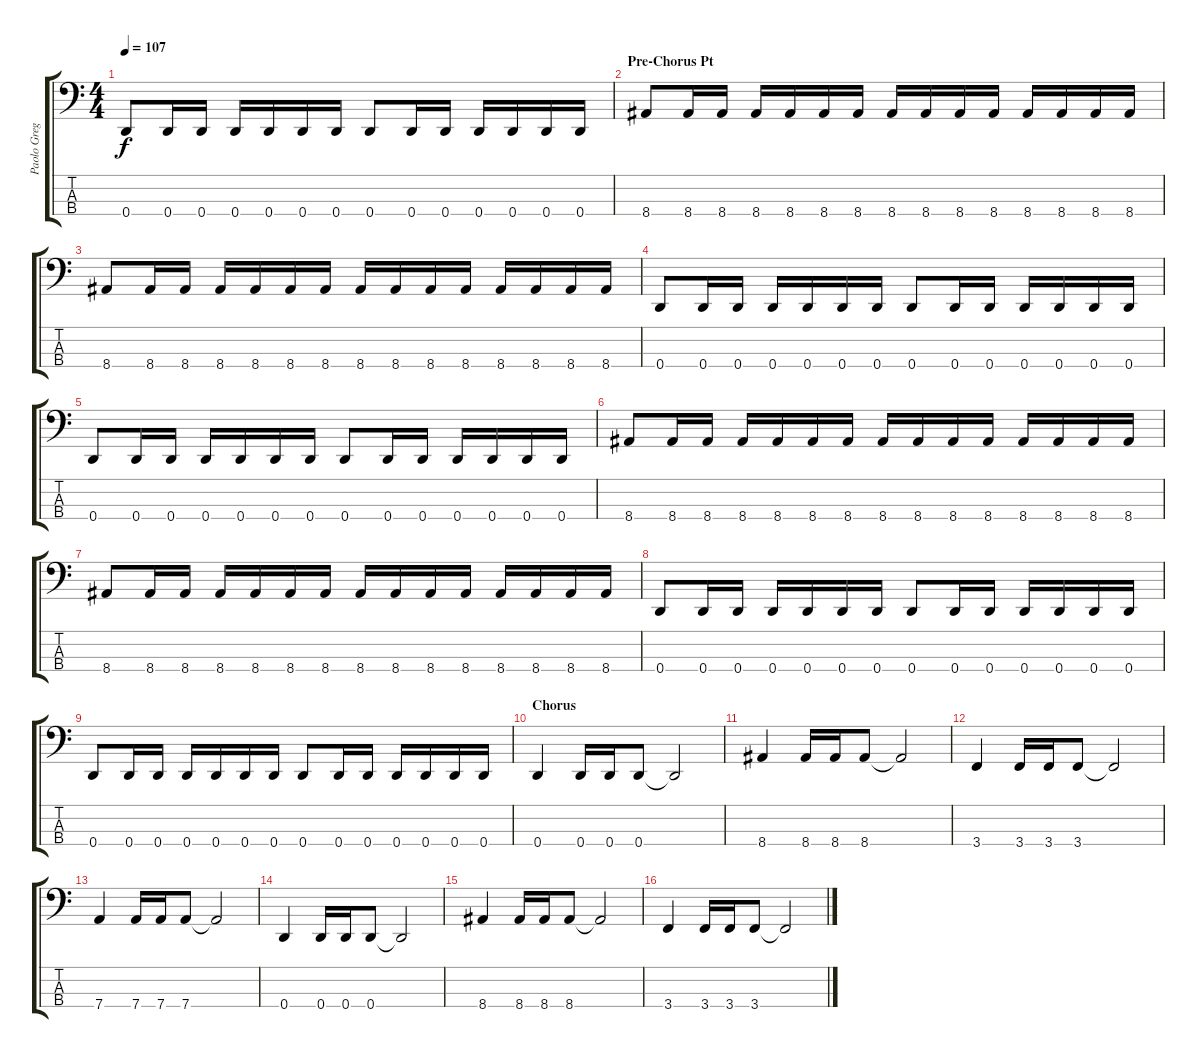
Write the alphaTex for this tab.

\track ("Paolo Gregoletto" "Paolo Greg") {instrument electricbasspick}
\staff {score tabs}
\tuning (G2 D2 A1 D1) {hide}
\ts (4 4)
\tempo 107
\clef f4
\ks c
0.4.8{dy f} 0.4.16 0.4.16 0.4.16 0.4.16 0.4.16 0.4.16 0.4.8 0.4.16 0.4.16 0.4.16 0.4.16 0.4.16 0.4.16 |
\section ("" "Pre-Chorus Pt")
8.4.8 8.4.16 8.4.16 8.4.16 8.4.16 8.4.16 8.4.16 8.4.16 8.4.16 8.4.16 8.4.16 8.4.16 8.4.16 8.4.16 8.4.16 |
8.4.8 8.4.16 8.4.16 8.4.16 8.4.16 8.4.16 8.4.16 8.4.16 8.4.16 8.4.16 8.4.16 8.4.16 8.4.16 8.4.16 8.4.16 |
0.4.8 0.4.16 0.4.16 0.4.16 0.4.16 0.4.16 0.4.16 0.4.8 0.4.16 0.4.16 0.4.16 0.4.16 0.4.16 0.4.16 |
0.4.8 0.4.16 0.4.16 0.4.16 0.4.16 0.4.16 0.4.16 0.4.8 0.4.16 0.4.16 0.4.16 0.4.16 0.4.16 0.4.16 |
8.4.8 8.4.16 8.4.16 8.4.16 8.4.16 8.4.16 8.4.16 8.4.16 8.4.16 8.4.16 8.4.16 8.4.16 8.4.16 8.4.16 8.4.16 |
8.4.8 8.4.16 8.4.16 8.4.16 8.4.16 8.4.16 8.4.16 8.4.16 8.4.16 8.4.16 8.4.16 8.4.16 8.4.16 8.4.16 8.4.16 |
0.4.8 0.4.16 0.4.16 0.4.16 0.4.16 0.4.16 0.4.16 0.4.8 0.4.16 0.4.16 0.4.16 0.4.16 0.4.16 0.4.16 |
0.4.8 0.4.16 0.4.16 0.4.16 0.4.16 0.4.16 0.4.16 0.4.8 0.4.16 0.4.16 0.4.16 0.4.16 0.4.16 0.4.16 |
\section ("" "Chorus")
0.4.4 0.4.16 0.4.16 0.4.8 0.4{t}.2 |
8.4.4 8.4.16 8.4.16 8.4.8 8.4{t}.2 |
3.4.4 3.4.16 3.4.16 3.4.8 3.4{t}.2 |
7.4.4 7.4.16 7.4.16 7.4.8 7.4{t}.2 |
0.4.4 0.4.16 0.4.16 0.4.8 0.4{t}.2 |
8.4.4 8.4.16 8.4.16 8.4.8 8.4{t}.2 |
3.4.4 3.4.16 3.4.16 3.4.8 3.4{t}.2
